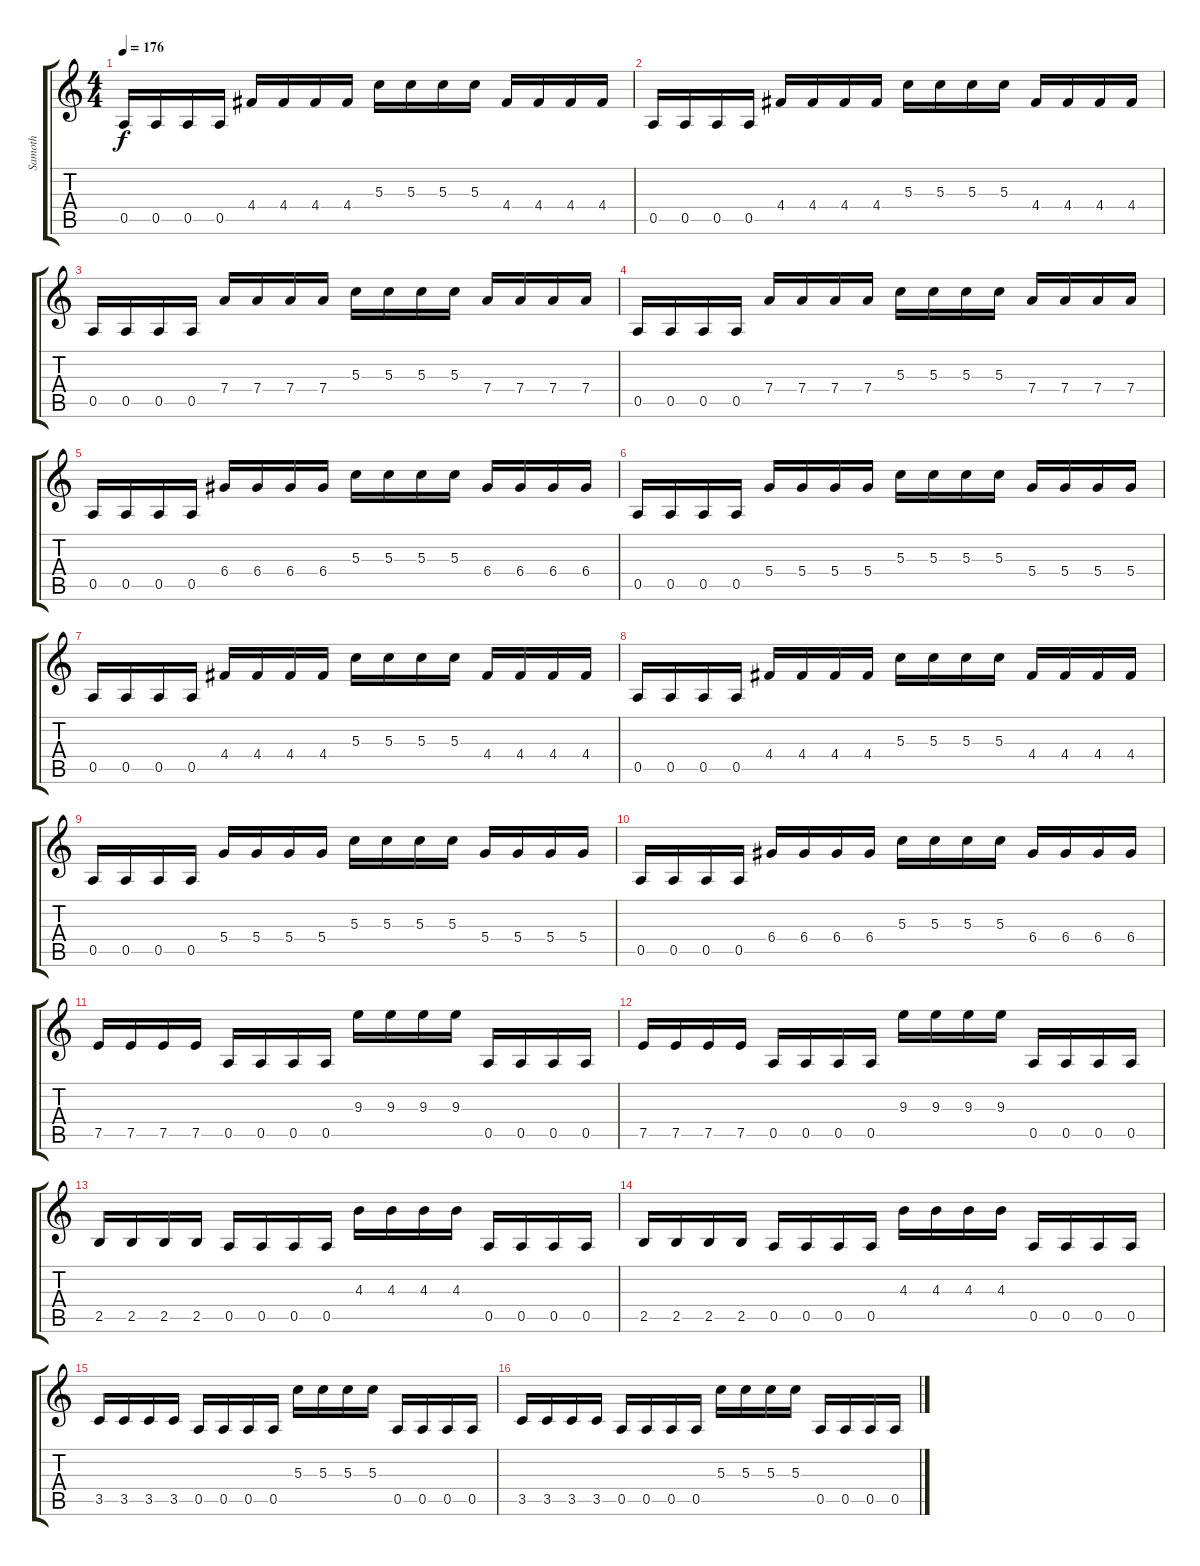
\track ("Samoth" "Samoth") {instrument overdrivenguitar}
\staff {score tabs}
\tuning (E4 B3 G3 D3 A2 E2) {hide}
\ts (4 4)
\tempo 176
\clef g2
\ks c
0.5.16{dy f} 0.5.16 0.5.16 0.5.16 4.4.16 4.4.16 4.4.16 4.4.16 5.3.16 5.3.16 5.3.16 5.3.16 4.4.16 4.4.16 4.4.16 4.4.16 |
0.5.16 0.5.16 0.5.16 0.5.16 4.4.16 4.4.16 4.4.16 4.4.16 5.3.16 5.3.16 5.3.16 5.3.16 4.4.16 4.4.16 4.4.16 4.4.16 |
0.5.16 0.5.16 0.5.16 0.5.16 7.4.16 7.4.16 7.4.16 7.4.16 5.3.16 5.3.16 5.3.16 5.3.16 7.4.16 7.4.16 7.4.16 7.4.16 |
0.5.16 0.5.16 0.5.16 0.5.16 7.4.16 7.4.16 7.4.16 7.4.16 5.3.16 5.3.16 5.3.16 5.3.16 7.4.16 7.4.16 7.4.16 7.4.16 |
0.5.16 0.5.16 0.5.16 0.5.16 6.4.16 6.4.16 6.4.16 6.4.16 5.3.16 5.3.16 5.3.16 5.3.16 6.4.16 6.4.16 6.4.16 6.4.16 |
0.5.16 0.5.16 0.5.16 0.5.16 5.4.16 5.4.16 5.4.16 5.4.16 5.3.16 5.3.16 5.3.16 5.3.16 5.4.16 5.4.16 5.4.16 5.4.16 |
0.5.16 0.5.16 0.5.16 0.5.16 4.4.16 4.4.16 4.4.16 4.4.16 5.3.16 5.3.16 5.3.16 5.3.16 4.4.16 4.4.16 4.4.16 4.4.16 |
0.5.16 0.5.16 0.5.16 0.5.16 4.4.16 4.4.16 4.4.16 4.4.16 5.3.16 5.3.16 5.3.16 5.3.16 4.4.16 4.4.16 4.4.16 4.4.16 |
0.5.16 0.5.16 0.5.16 0.5.16 5.4.16 5.4.16 5.4.16 5.4.16 5.3.16 5.3.16 5.3.16 5.3.16 5.4.16 5.4.16 5.4.16 5.4.16 |
0.5.16 0.5.16 0.5.16 0.5.16 6.4.16 6.4.16 6.4.16 6.4.16 5.3.16 5.3.16 5.3.16 5.3.16 6.4.16 6.4.16 6.4.16 6.4.16 |
7.5.16 7.5.16 7.5.16 7.5.16 0.5.16 0.5.16 0.5.16 0.5.16 9.3.16 9.3.16 9.3.16 9.3.16 0.5.16 0.5.16 0.5.16 0.5.16 |
7.5.16 7.5.16 7.5.16 7.5.16 0.5.16 0.5.16 0.5.16 0.5.16 9.3.16 9.3.16 9.3.16 9.3.16 0.5.16 0.5.16 0.5.16 0.5.16 |
2.5.16 2.5.16 2.5.16 2.5.16 0.5.16 0.5.16 0.5.16 0.5.16 4.3.16 4.3.16 4.3.16 4.3.16 0.5.16 0.5.16 0.5.16 0.5.16 |
2.5.16 2.5.16 2.5.16 2.5.16 0.5.16 0.5.16 0.5.16 0.5.16 4.3.16 4.3.16 4.3.16 4.3.16 0.5.16 0.5.16 0.5.16 0.5.16 |
3.5.16 3.5.16 3.5.16 3.5.16 0.5.16 0.5.16 0.5.16 0.5.16 5.3.16 5.3.16 5.3.16 5.3.16 0.5.16 0.5.16 0.5.16 0.5.16 |
3.5.16 3.5.16 3.5.16 3.5.16 0.5.16 0.5.16 0.5.16 0.5.16 5.3.16 5.3.16 5.3.16 5.3.16 0.5.16 0.5.16 0.5.16 0.5.16
